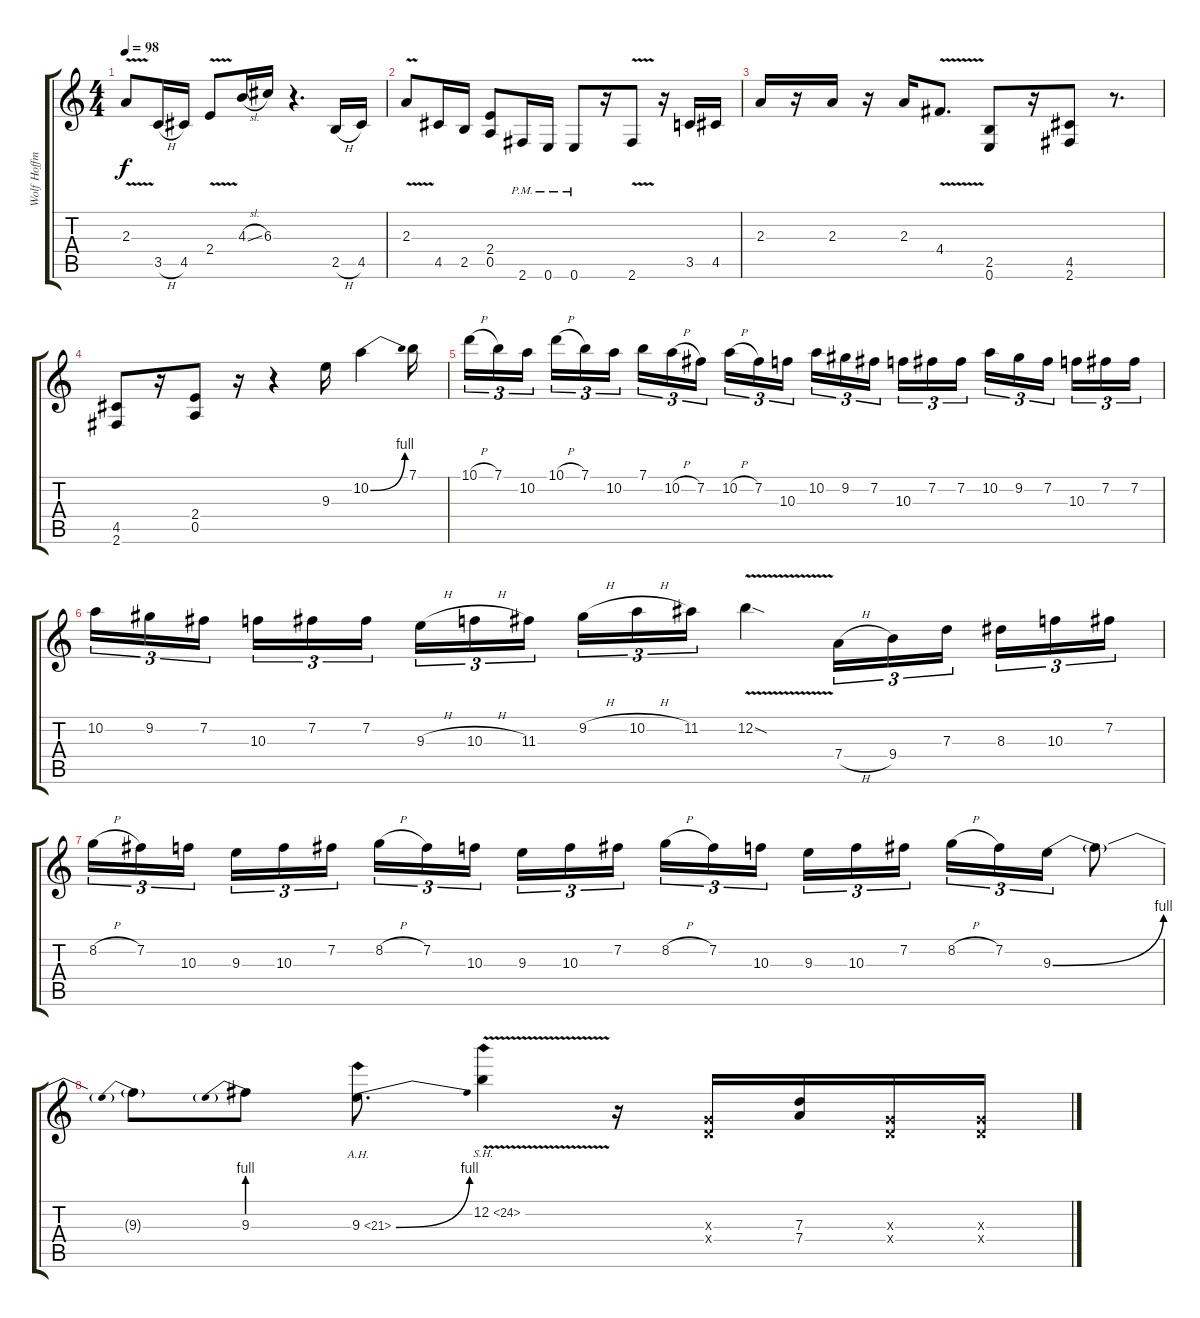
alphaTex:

\track ("Wolf Hoffmann" "Wolf Hoffm") {instrument distortionguitar}
\staff {score tabs}
\tuning (E4 B3 G3 D3 A2 E2) {hide}
\ts (4 4)
\tempo 98
\clef g2
\ks c
2.3{v}.8{dy f} 3.5{h}.16 4.5.16 2.4{v}.8 4.3{sl}.16 6.3.16 r.4{d} 2.5{h}.16 4.5.16 |
2.3{v}.8 4.5.16 2.5.16 (2.4 0.5).8 2.6{pm}.16 0.6{pm}.16 0.6{pm}.8 r.16 2.6{v}.8 r.16 3.5.16 4.5.16 |
2.3.16 r.16 2.3.16 r.16 2.3.16 4.4{v}.8{d} (2.5 0.6).8 r.16 (4.5 2.6).8 r.8{d} |
(4.5 2.6).8 r.16 (2.4 0.5).8 r.16 r.4 9.3.16 10.2{be (bend 0 0 60 4)}.4 7.1.16 |
10.1{h}.16{tu (3 2)} 7.1.16{tu (3 2)} 10.2.16{tu (3 2)} 10.1{h}.16{tu (3 2)} 7.1.16{tu (3 2)} 10.2.16{tu (3 2)} 7.1.16{tu (3 2)} 10.2{h}.16{tu (3 2)} 7.2.16{tu (3 2)} 10.2{h}.16{tu (3 2)} 7.2.16{tu (3 2)} 10.3.16{tu (3 2)} 10.2.16{tu (3 2)} 9.2.16{tu (3 2)} 7.2.16{tu (3 2)} 10.3.16{tu (3 2)} 7.2.16{tu (3 2)} 7.2.16{tu (3 2)} 10.2.16{tu (3 2)} 9.2.16{tu (3 2)} 7.2.16{tu (3 2)} 10.3.16{tu (3 2)} 7.2.16{tu (3 2)} 7.2.16{tu (3 2)} |
10.2.16{tu (3 2)} 9.2.16{tu (3 2)} 7.2.16{tu (3 2)} 10.3.16{tu (3 2)} 7.2.16{tu (3 2)} 7.2.16{tu (3 2)} 9.3{h}.16{tu (3 2)} 10.3{h}.16{tu (3 2)} 11.3.16{tu (3 2)} 9.2{h}.16{tu (3 2)} 10.2{h}.16{tu (3 2)} 11.2.16{tu (3 2)} 12.2{v sod}.4 7.4{h}.16{tu (3 2)} 9.4.16{tu (3 2)} 7.3.16{tu (3 2)} 8.3.16{tu (3 2)} 10.3.16{tu (3 2)} 7.2.16{tu (3 2)} |
8.2{h}.16{tu (3 2)} 7.2.16{tu (3 2)} 10.3.16{tu (3 2)} 9.3.16{tu (3 2)} 10.3.16{tu (3 2)} 7.2.16{tu (3 2)} 8.2{h}.16{tu (3 2)} 7.2.16{tu (3 2)} 10.3.16{tu (3 2)} 9.3.16{tu (3 2)} 10.3.16{tu (3 2)} 7.2.16{tu (3 2)} 8.2{h}.16{tu (3 2)} 7.2.16{tu (3 2)} 10.3.16{tu (3 2)} 9.3.16{tu (3 2)} 10.3.16{tu (3 2)} 7.2.16{tu (3 2)} 8.2{h}.16{tu (3 2)} 7.2.16{tu (3 2)} 9.3{be (bend 0 0 60 4)}.16{tu (3 2)} 9.3{t}.8 |
9.3{be (prebend 0 4 60 4) t}.8 9.3{be (prebend 0 4 60 4)}.8 9.3{be (bend 0 0 60 4) ah 12}.8{d} 12.2{sh 12 v}.4 r.16 (0.3{x} 0.4{x}).16 (7.3 7.4).16 (0.3{x} 0.4{x}).16 (0.3{x} 0.4{x}).16
